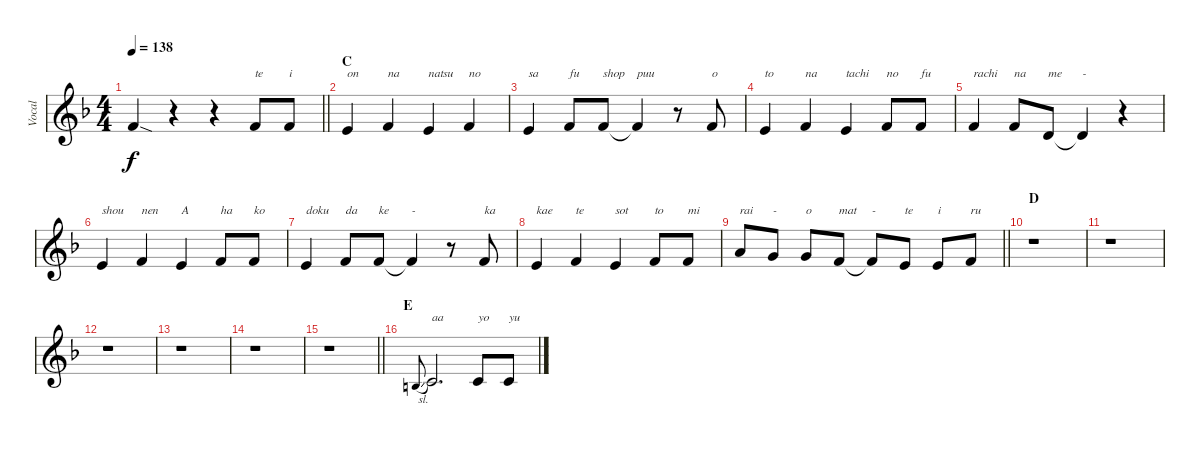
\track ("Vocal" "Vocal") {instrument clarinet}
\staff {score}
\tuning (E4 B3 G3 D3 A2 E2) {hide}
\ts (4 4)
\tempo 138
\clef g2
\barLineRight lightlight
\ks f
1.1{sod t}.4{dy f} r.4 r.4 1.1.8{txt "te"} 1.1.8{txt "i"} |
\section ("" "C")
0.1.4{txt "on"} 1.1.4{txt "na"} 0.1.4{txt "natsu"} 1.1.4{txt "no"} |
0.1.4{txt "sa"} 1.1.8{txt "fu"} 1.1.8{txt "shop"} 1.1{t}.4{txt "puu"} r.8 1.1.8{txt "o"} |
0.1.4{txt "to"} 1.1.4{txt "na"} 0.1.4{txt "tachi"} 1.1.8{txt "no"} 1.1.8{txt "fu"} |
1.1.4{txt "rachi"} 1.1.8{txt "na"} 3.2.8{txt "me"} 3.2{t}.4{txt "-"} r.4 |
0.1.4{txt "shou"} 1.1.4{txt "nen"} 0.1.4{txt "A"} 1.1.8{txt "ha"} 1.1.8{txt "ko"} |
0.1.4{txt "doku"} 1.1.8{txt "da"} 1.1.8{txt "ke"} 1.1{t}.4{txt "-"} r.8 1.1.8{txt "ka"} |
0.1.4{txt "kae"} 1.1.4{txt "te"} 0.1.4{txt "sot"} 1.1.8{txt "to"} 1.1.8{txt "mi"} |
\barLineRight lightlight
5.1.8{txt "rai"} 3.1.8{txt "-"} 3.1.8{txt "o"} 1.1.8{txt "mat"} 1.1{t}.8{txt "-"} 0.1.8{txt "te"} 0.1.8{txt "i"} 1.1.8{txt "ru"} |
\section ("" "D")
r.1 |
r.1 |
r.1 |
r.1 |
r.1 |
\barLineRight lightlight
r.1 |
\section ("" "E")
0.2{sl}.8{gr onbeat} 1.2.2{d txt "aa"} 1.2.8{txt "yo"} 1.2.8{txt "yu"}
